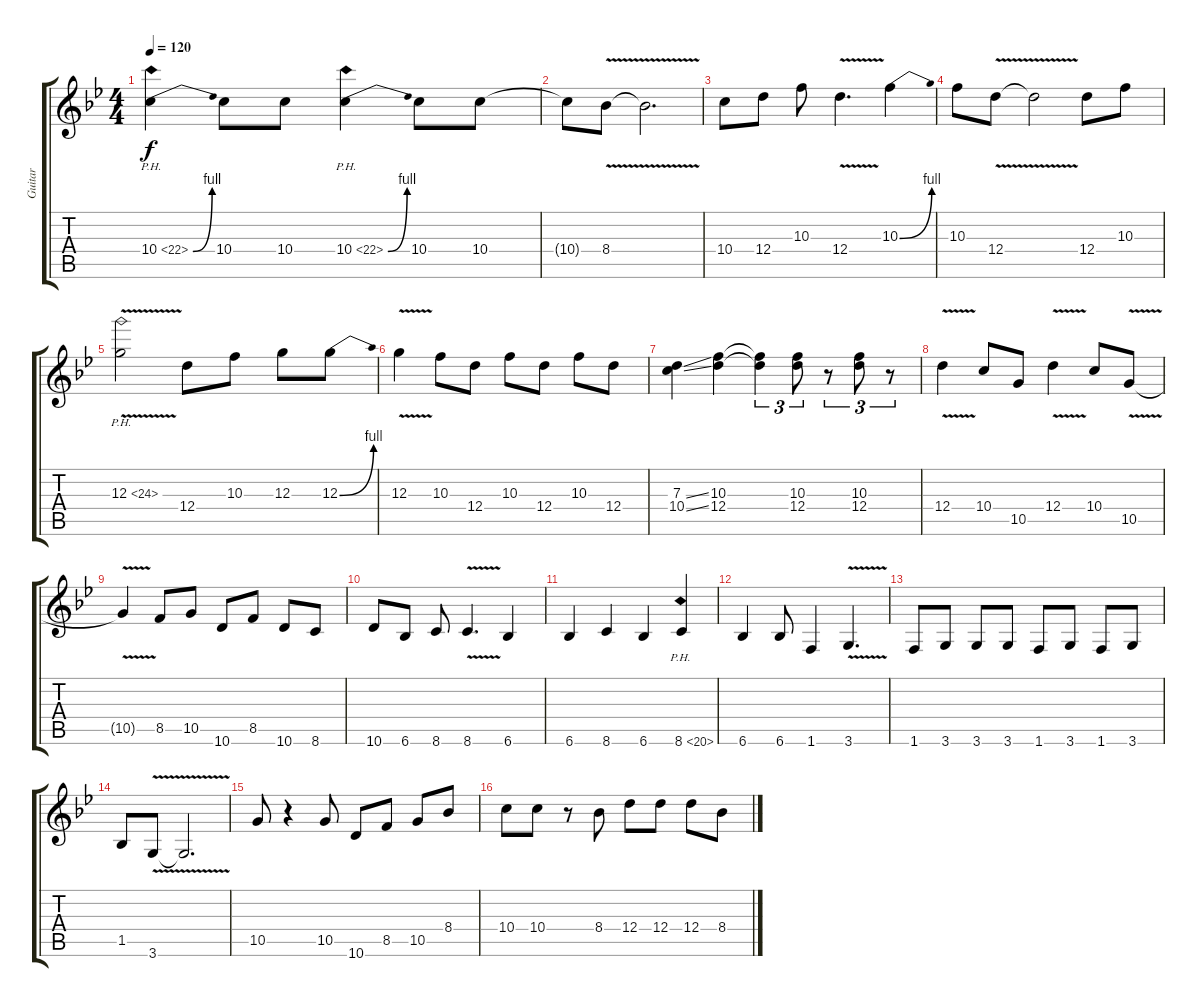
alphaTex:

\track ("Guitar" "Guitar") {instrument overdrivenguitar}
\staff {score tabs}
\tuning (E4 B3 G3 D3 A2 E2) {hide}
\ts (4 4)
\tempo 120
\clef g2
\ks gminor
10.4{be (bend 0 0 60 4) ph 12}.4{dy f} 10.4.8 10.4.8 10.4{be (bend 0 0 60 4) ph 12}.4 10.4.8 10.4.8 |
10.4{t}.8 8.4{v}.8 8.4{t}.2{d} |
10.4.8 12.4.8 10.3.8 12.4{v}.4{d} 10.3{be (bend 0 0 60 4)}.4 |
10.3.8 12.4{v}.8 12.4{t}.2 12.4.8 10.3.8 |
12.3{ph 12 v}.2 12.4.8 10.3.8 12.3.8 12.3{be (bend 0 0 60 4)}.8 |
12.3{v}.4 10.3.8 12.4.8 10.3.8 12.4.8 10.3.8 12.4.8 |
(7.3{ss} 10.4{ss}).4 (10.3 12.4).4 (10.3{t} 12.4{t}).4{tu (3 2)} (10.3 12.4).8{tu (3 2)} r.8{tu (3 2)} (10.3 12.4).8{tu (3 2)} r.8{tu (3 2)} |
12.4{v}.4 10.4.8 10.5.8 12.4{v}.4 10.4.8 10.5{v}.8 |
10.5{t}.4 8.5.8 10.5.8 10.6.8 8.5.8 10.6.8 8.6.8 |
10.6.8 6.6.8 8.6.8 8.6{v}.4{d} 6.6.4 |
6.6.4 8.6.4 6.6.4 8.6{ph 12}.4 |
6.6.4 6.6.8 1.6.4 3.6{v}.4{d} |
1.6.8 3.6.8 3.6.8 3.6.8 1.6.8 3.6.8 1.6.8 3.6.8 |
1.5.8 3.6{v}.8 3.6{t}.2{d} |
10.5.8 r.4 10.5.8 10.6.8 8.5.8 10.5.8 8.4.8 |
10.4.8 10.4.8 r.8 8.4.8 12.4.8 12.4.8 12.4.8 8.4.8
